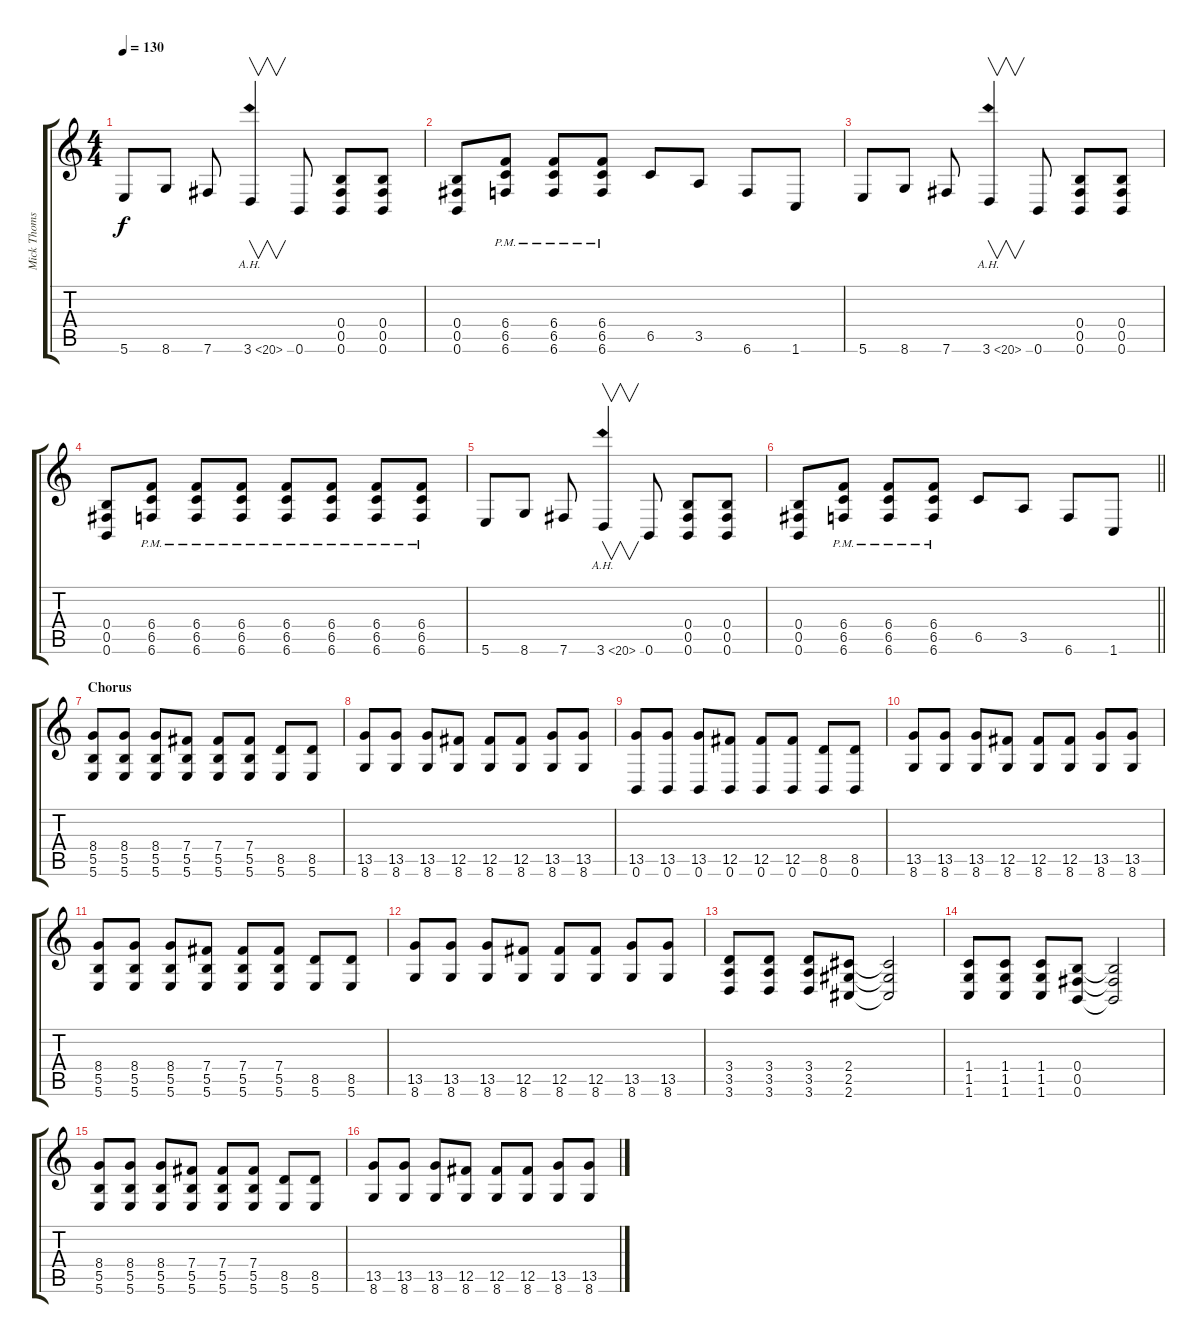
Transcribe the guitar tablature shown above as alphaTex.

\track ("Mick Thomson" "Mick Thoms") {instrument distortionguitar}
\staff {score tabs}
\tuning (Db4 Ab3 E3 B2 Gb2 B1) {hide}
\ts (4 4)
\tempo 130
\clef g2
\ks c
5.6.8{dy f} 8.6.8 7.6.8 3.6{ah 17}.4{v} 0.6.8 (0.4 0.5 0.6).8 (0.4 0.5 0.6).8 |
(0.4 0.5 0.6).8 (6.4{pm} 6.5{pm} 6.6{pm}).8 (6.4{pm} 6.5{pm} 6.6{pm}).8 (6.4{pm} 6.5{pm} 6.6{pm}).8 6.5.8 3.5.8 6.6.8 1.6.8 |
5.6.8 8.6.8 7.6.8 3.6{ah 17}.4{v} 0.6.8 (0.4 0.5 0.6).8 (0.4 0.5 0.6).8 |
(0.4 0.5 0.6).8 (6.4{pm} 6.5{pm} 6.6{pm}).8 (6.4{pm} 6.5{pm} 6.6{pm}).8 (6.4{pm} 6.5{pm} 6.6{pm}).8 (6.4{pm} 6.5{pm} 6.6{pm}).8 (6.4{pm} 6.5{pm} 6.6{pm}).8 (6.4{pm} 6.5{pm} 6.6{pm}).8 (6.4{pm} 6.5{pm} 6.6{pm}).8 |
5.6.8 8.6.8 7.6.8 3.6{ah 17}.4{v} 0.6.8 (0.4 0.5 0.6).8 (0.4 0.5 0.6).8 |
\barLineRight lightlight
(0.4 0.5 0.6).8 (6.4{pm} 6.5{pm} 6.6{pm}).8 (6.4{pm} 6.5{pm} 6.6{pm}).8 (6.4{pm} 6.5{pm} 6.6{pm}).8 6.5.8 3.5.8 6.6.8 1.6.8 |
\section ("" "Chorus")
(8.4 5.5 5.6).8 (8.4 5.5 5.6).8 (8.4 5.5 5.6).8 (7.4 5.5 5.6).8 (7.4 5.5 5.6).8 (7.4 5.5 5.6).8 (8.5 5.6).8 (8.5 5.6).8 |
(13.5 8.6).8 (13.5 8.6).8 (13.5 8.6).8 (12.5 8.6).8 (12.5 8.6).8 (12.5 8.6).8 (13.5 8.6).8 (13.5 8.6).8 |
(13.5 0.6).8 (13.5 0.6).8 (13.5 0.6).8 (12.5 0.6).8 (12.5 0.6).8 (12.5 0.6).8 (8.5 0.6).8 (8.5 0.6).8 |
(13.5 8.6).8 (13.5 8.6).8 (13.5 8.6).8 (12.5 8.6).8 (12.5 8.6).8 (12.5 8.6).8 (13.5 8.6).8 (13.5 8.6).8 |
(8.4 5.5 5.6).8 (8.4 5.5 5.6).8 (8.4 5.5 5.6).8 (7.4 5.5 5.6).8 (7.4 5.5 5.6).8 (7.4 5.5 5.6).8 (8.5 5.6).8 (8.5 5.6).8 |
(13.5 8.6).8 (13.5 8.6).8 (13.5 8.6).8 (12.5 8.6).8 (12.5 8.6).8 (12.5 8.6).8 (13.5 8.6).8 (13.5 8.6).8 |
(3.4 3.5 3.6).8 (3.4 3.5 3.6).8 (3.4 3.5 3.6).8 (2.4 2.5 2.6).8 (2.4{t} 2.5{t} 2.6{t}).2 |
(1.4 1.5 1.6).8 (1.4 1.5 1.6).8 (1.4 1.5 1.6).8 (0.4 0.5 0.6).8 (0.4{t} 0.5{t} 0.6{t}).2 |
(8.4 5.5 5.6).8 (8.4 5.5 5.6).8 (8.4 5.5 5.6).8 (7.4 5.5 5.6).8 (7.4 5.5 5.6).8 (7.4 5.5 5.6).8 (8.5 5.6).8 (8.5 5.6).8 |
(13.5 8.6).8 (13.5 8.6).8 (13.5 8.6).8 (12.5 8.6).8 (12.5 8.6).8 (12.5 8.6).8 (13.5 8.6).8 (13.5 8.6).8
